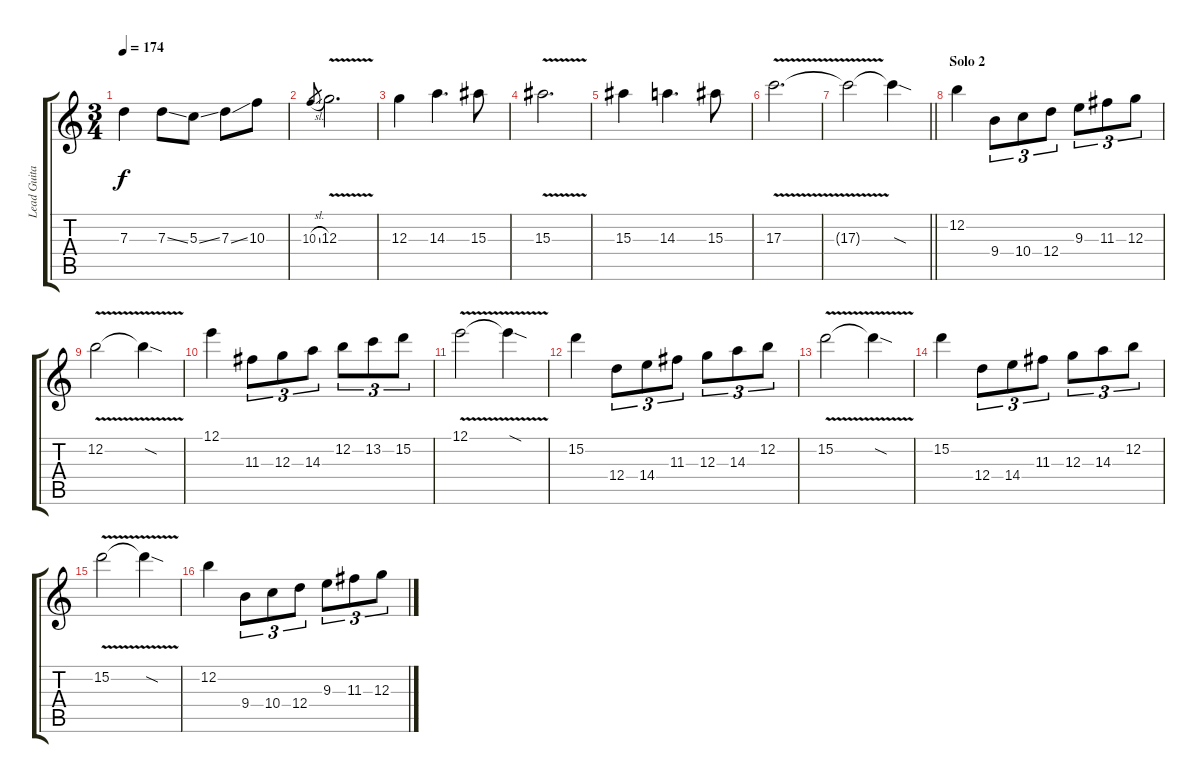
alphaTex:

\track ("Lead Guitar" "Lead Guita") {instrument distortionguitar}
\staff {score tabs}
\tuning (E4 B3 G3 D3 A2 E2) {hide}
\ts (3 4)
\tempo 174
\clef g2
\ks c
7.3.4{dy f} 7.3{ss}.8 5.3{ss}.8 7.3{ss}.8 10.3.8 |
10.3{sl}.8{gr} 12.3{v}.2{d} |
12.3.4 14.3.4{d} 15.3.8 |
15.3{v}.2{d} |
15.3.4 14.3.4{d} 15.3.8 |
17.3{v}.2{d} |
\barLineRight lightlight
17.3{t}.2 17.3{sod t}.4 |
\section ("" "Solo 2")
12.2.4{instrument distortionguitar} 9.4.8{tu (3 2)} 10.4.8{tu (3 2)} 12.4.8{tu (3 2)} 9.3.8{tu (3 2)} 11.3.8{tu (3 2)} 12.3.8{tu (3 2)} |
12.2{v}.2 12.2{sod t}.4 |
12.1.4 11.3.8{tu (3 2)} 12.3.8{tu (3 2)} 14.3.8{tu (3 2)} 12.2.8{tu (3 2)} 13.2.8{tu (3 2)} 15.2.8{tu (3 2)} |
12.1{v}.2 12.1{sod t}.4 |
15.2.4 12.4.8{tu (3 2)} 14.4.8{tu (3 2)} 11.3.8{tu (3 2)} 12.3.8{tu (3 2)} 14.3.8{tu (3 2)} 12.2.8{tu (3 2)} |
15.2{v}.2 15.2{sod t}.4 |
15.2.4 12.4.8{tu (3 2)} 14.4.8{tu (3 2)} 11.3.8{tu (3 2)} 12.3.8{tu (3 2)} 14.3.8{tu (3 2)} 12.2.8{tu (3 2)} |
15.2{v}.2 15.2{sod t}.4 |
12.2.4{instrument distortionguitar} 9.4.8{tu (3 2)} 10.4.8{tu (3 2)} 12.4.8{tu (3 2)} 9.3.8{tu (3 2)} 11.3.8{tu (3 2)} 12.3.8{tu (3 2)}
